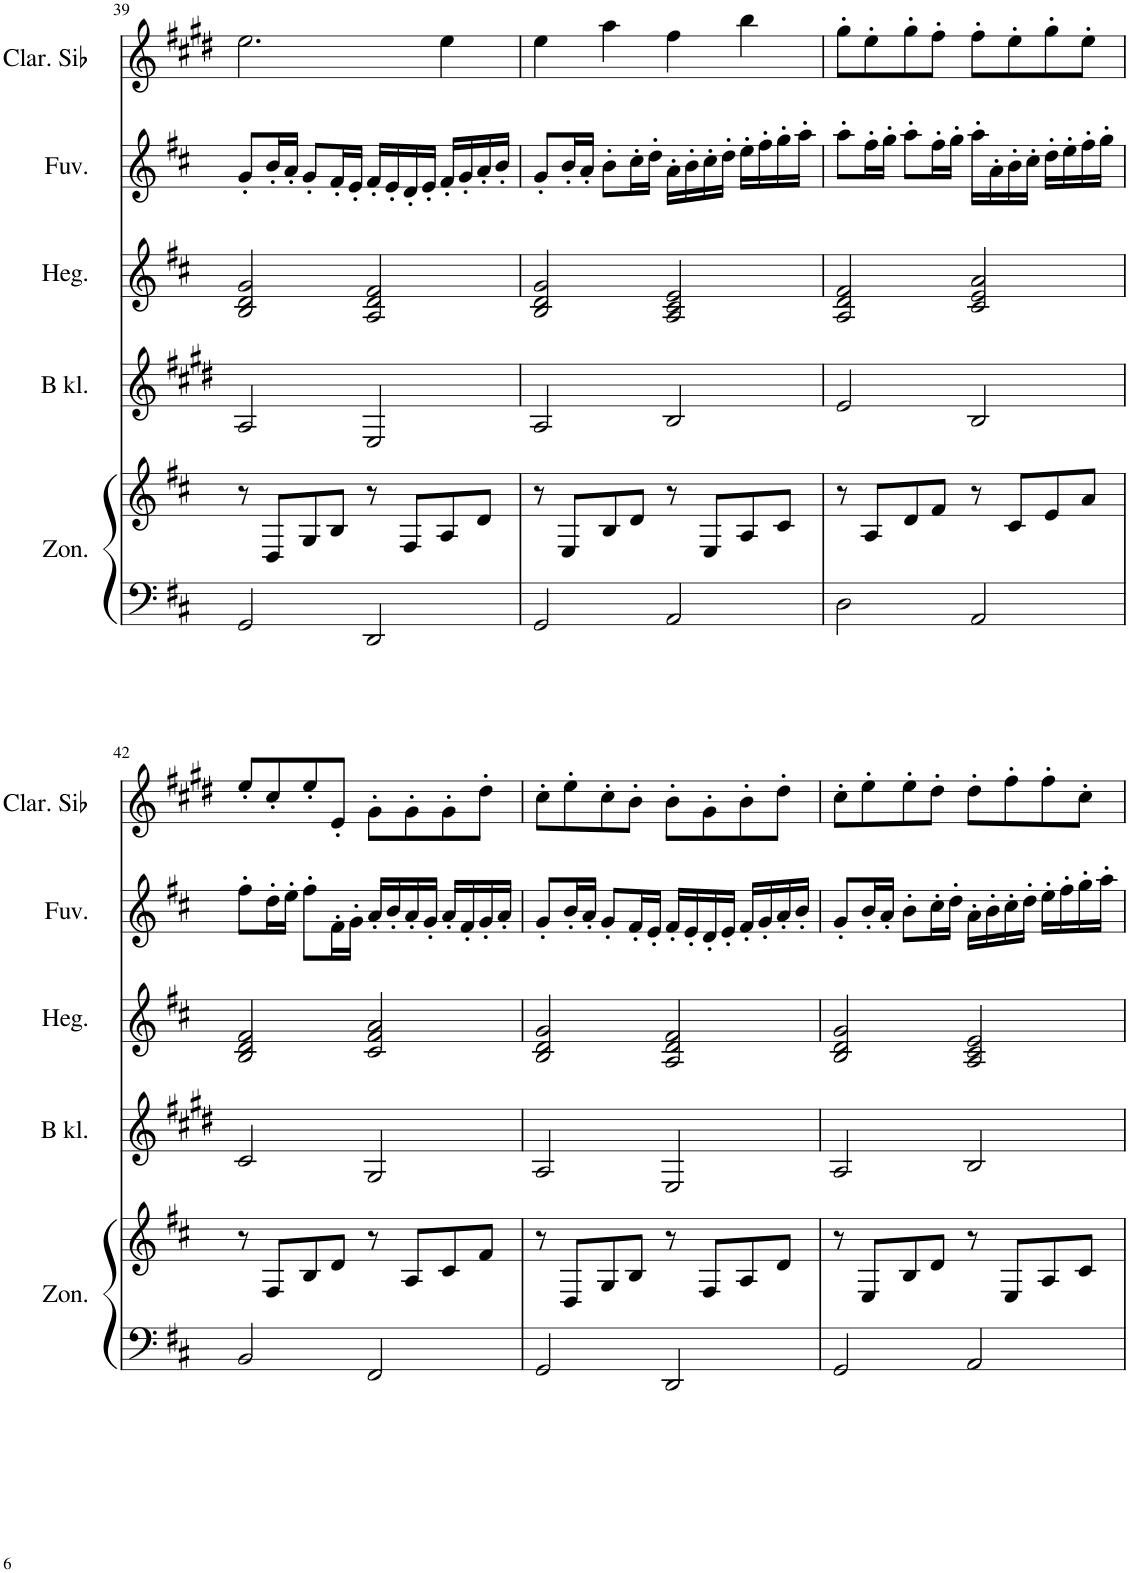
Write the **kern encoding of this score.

**kern	**kern	**kern	**kern	**kern	**kern
*part5	*part5	*part4	*part3	*part2	*part1
*staff6	*staff5	*staff4	*staff3	*staff2	*staff1
*I"Zongora	*	*I"B-klarinét	*I"Hegedű	*I"Fuvola	*I"Clarinette en Sib
*I'Zon.	*	*I'B kl.	*I'Heg.	*I'Fuv.	*I'Clar. Sib
!!LO:PB:g=z
*clefF4	*clefG2	*clefG2	*clefG2	*clefG2	*clefG2
*	*	*Trd1c2	*	*	*Trd1c2
*k[f#c#]	*k[f#c#]	*k[f#c#g#d#]	*k[f#c#]	*k[f#c#]	*k[f#c#g#d#]
*M4/4	*M4/4	*M4/4	*M4/4	*M4/4	*M4/4
=39	=39	=39	=39	=39	=39
2GG/	8r	2A/	2B/ 2d/ 2g/	8g'/L	2.ee\
.	8D/L	.	.	16b'/L	.
.	.	.	.	16a'/JJ	.
.	8G/	.	.	8g'/L	.
.	8B/J	.	.	16f#'/L	.
.	.	.	.	16e'/JJ	.
2DD/	8r	2E/	2A/ 2d/ 2f#/	16f#'/LL	.
.	.	.	.	16e'/	.
.	8F#/L	.	.	16d'/	.
.	.	.	.	16e'/JJ	.
.	8A/	.	.	16f#'/LL	4ee\
.	.	.	.	16g'/	.
.	8d/J	.	.	16a'/	.
.	.	.	.	16b'/JJ	.
=40	=40	=40	=40	=40	=40
2GG/	8r	2A/	2B/ 2d/ 2g/	8g'/L	4ee\
.	8E/L	.	.	16b'/L	.
.	.	.	.	16a'/JJ	.
.	8B/	.	.	8b'\L	4aa\
.	8d/J	.	.	16cc#'\L	.
.	.	.	.	16dd'\JJ	.
2AA/	8r	2B/	2A/ 2c#/ 2e/	16a'\LL	4ff#\
.	.	.	.	16b'\	.
.	8E/L	.	.	16cc#'\	.
.	.	.	.	16dd'\JJ	.
.	8A/	.	.	16ee'\LL	4bb\
.	.	.	.	16ff#'\	.
.	8c#/J	.	.	16gg'\	.
.	.	.	.	16aa'\JJ	.
=41	=41	=41	=41	=41	=41
2D\	8r	2e/	2A/ 2d/ 2f#/	8aa'\L	8gg#'\L
.	8A/L	.	.	16ff#'\L	8ee'\
.	.	.	.	16gg'\JJ	.
.	8d/	.	.	8aa'\L	8gg#'\
.	8f#/J	.	.	16ff#'\L	8ff#'\J
.	.	.	.	16gg'\JJ	.
2AA/	8r	2B/	2c#/ 2e/ 2a/	16aa'\LL	8ff#'\L
.	.	.	.	16a'\	.
.	8c#/L	.	.	16b'\	8ee'\
.	.	.	.	16cc#'\JJ	.
.	8e/	.	.	16dd'\LL	8gg#'\
.	.	.	.	16ee'\	.
.	8a/J	.	.	16ff#'\	8ee'\J
.	.	.	.	16gg'\JJ	.
!!LO:LB:g=z
=42	=42	=42	=42	=42	=42
2BB/	8r	2c#/	2B/ 2d/ 2f#/	8ff#'\L	8ee'/L
.	8F#/L	.	.	16dd'\L	8cc#'/
.	.	.	.	16ee'\JJ	.
.	8B/	.	.	8ff#'\L	8ee'/
.	8d/J	.	.	16f#'\L	8e'/J
.	.	.	.	16g'\JJ	.
2FF#/	8r	2G#/	2c#/ 2f#/ 2a/	16a'/LL	8g#'\L
.	.	.	.	16b'/	.
.	8A/L	.	.	16a'/	8g#'\
.	.	.	.	16g'/JJ	.
.	8c#/	.	.	16a'/LL	8g#'\
.	.	.	.	16f#'/	.
.	8f#/J	.	.	16g'/	8dd#'\J
.	.	.	.	16a'/JJ	.
=43	=43	=43	=43	=43	=43
2GG/	8r	2A/	2B/ 2d/ 2g/	8g'/L	8cc#'\L
.	8D/L	.	.	16b'/L	8ee'\
.	.	.	.	16a'/JJ	.
.	8G/	.	.	8g'/L	8cc#'\
.	8B/J	.	.	16f#'/L	8b'\J
.	.	.	.	16e'/JJ	.
2DD/	8r	2E/	2A/ 2d/ 2f#/	16f#'/LL	8b'\L
.	.	.	.	16e'/	.
.	8F#/L	.	.	16d'/	8g#'\
.	.	.	.	16e'/JJ	.
.	8A/	.	.	16f#'/LL	8b'\
.	.	.	.	16g'/	.
.	8d/J	.	.	16a'/	8dd#'\J
.	.	.	.	16b'/JJ	.
=44	=44	=44	=44	=44	=44
2GG/	8r	2A/	2B/ 2d/ 2g/	8g'/L	8cc#'\L
.	8E/L	.	.	16b'/L	8ee'\
.	.	.	.	16a'/JJ	.
.	8B/	.	.	8b'\L	8ee'\
.	8d/J	.	.	16cc#'\L	8dd#'\J
.	.	.	.	16dd'\JJ	.
2AA/	8r	2B/	2A/ 2c#/ 2e/	16a'\LL	8dd#'\L
.	.	.	.	16b'\	.
.	8E/L	.	.	16cc#'\	8ff#'\
.	.	.	.	16dd'\JJ	.
.	8A/	.	.	16ee'\LL	8ff#'\
.	.	.	.	16ff#'\	.
.	8c#/J	.	.	16gg'\	8cc#'\J
.	.	.	.	16aa'\JJ	.
=	=	=	=	=	=
*-	*-	*-	*-	*-	*-
